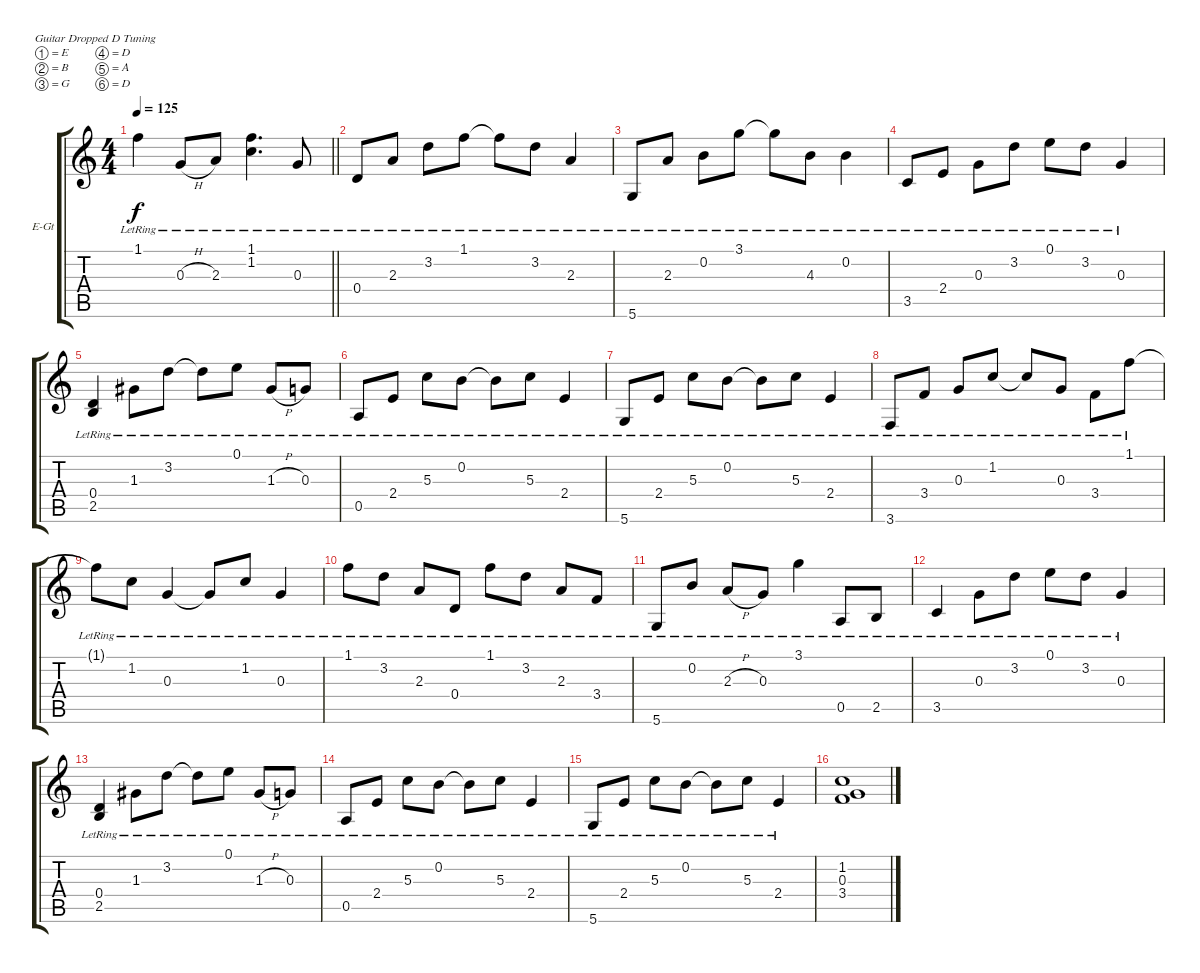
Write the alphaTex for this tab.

\bracketExtendMode groupsimilarinstruments
\firstSystemTrackNameOrientation horizontal
\otherSystemsTrackNameOrientation horizontal
\track ("Synyster Rhythm" "E-Gt") {instrument distortionguitar}
\staff {score tabs}
\tuning (E4 B3 G3 D3 A2 D2)
\ts (4 4)
\tempo 125
\clef g2
\barLineRight lightlight
\ks c
1.1{lr t}.4{dy f} 0.3{h lr}.8 2.3{lr}.8 (1.1{lr} 1.2{lr}).4{d} 0.3{lr}.8 |
0.4{lr}.8 2.3{lr}.8 3.2{lr}.8 1.1{lr}.8 1.1{lr t}.8 3.2{lr}.8 2.3{lr}.4 |
5.6{lr}.8 2.3{lr}.8 0.2{lr}.8 3.1{lr}.8 3.1{lr t}.8 4.3{lr}.8 0.2{lr}.4 |
3.5{lr}.8 2.4{lr}.8 0.3{lr}.8 3.2{lr}.8 0.1{lr}.8 3.2{lr}.8 0.3{lr}.4 |
(0.4{lr} 2.5{lr}).4 1.3{lr}.8 3.2{lr}.8 3.2{lr t}.8 0.1{lr}.8 1.3{h lr}.8 0.3{lr}.8 |
0.5{lr}.8 2.4{lr}.8 5.3{lr}.8 0.2{lr}.8 0.2{lr t}.8 5.3{lr}.8 2.4{lr}.4 |
5.6{lr}.8 2.4{lr}.8 5.3{lr}.8 0.2{lr}.8 0.2{lr t}.8 5.3{lr}.8 2.4{lr}.4 |
3.6{lr}.8 3.4{lr}.8 0.3{lr}.8 1.2{lr}.8 1.2{lr t}.8 0.3{lr}.8 3.4{lr}.8 1.1{lr}.8 |
1.1{lr t}.8 1.2{lr}.8 0.3{lr}.4 0.3{lr t}.8 1.2{lr}.8 0.3{lr}.4 |
1.1{lr}.8 3.2{lr}.8 2.3{lr}.8 0.4{lr}.8 1.1{lr}.8 3.2{lr}.8 2.3{lr}.8 3.4{lr}.8 |
5.6{lr}.8 0.2{lr}.8 2.3{h lr}.8 0.3{lr}.8 3.1{lr}.4 0.5{lr}.8 2.5{lr}.8 |
3.5{lr}.4 0.3{lr}.8 3.2{lr}.8 0.1{lr}.8 3.2{lr}.8 0.3{lr}.4 |
(0.4{lr} 2.5{lr}).4 1.3{lr}.8 3.2{lr}.8 3.2{lr t}.8 0.1{lr}.8 1.3{h lr}.8 0.3{lr}.8 |
0.5{lr}.8 2.4{lr}.8 5.3{lr}.8 0.2{lr}.8 0.2{lr t}.8 5.3{lr}.8 2.4{lr}.4 |
5.6{lr}.8 2.4{lr}.8 5.3{lr}.8 0.2{lr}.8 0.2{lr t}.8 5.3{lr}.8 2.4{lr}.4 |
(1.2 0.3 3.4).1
